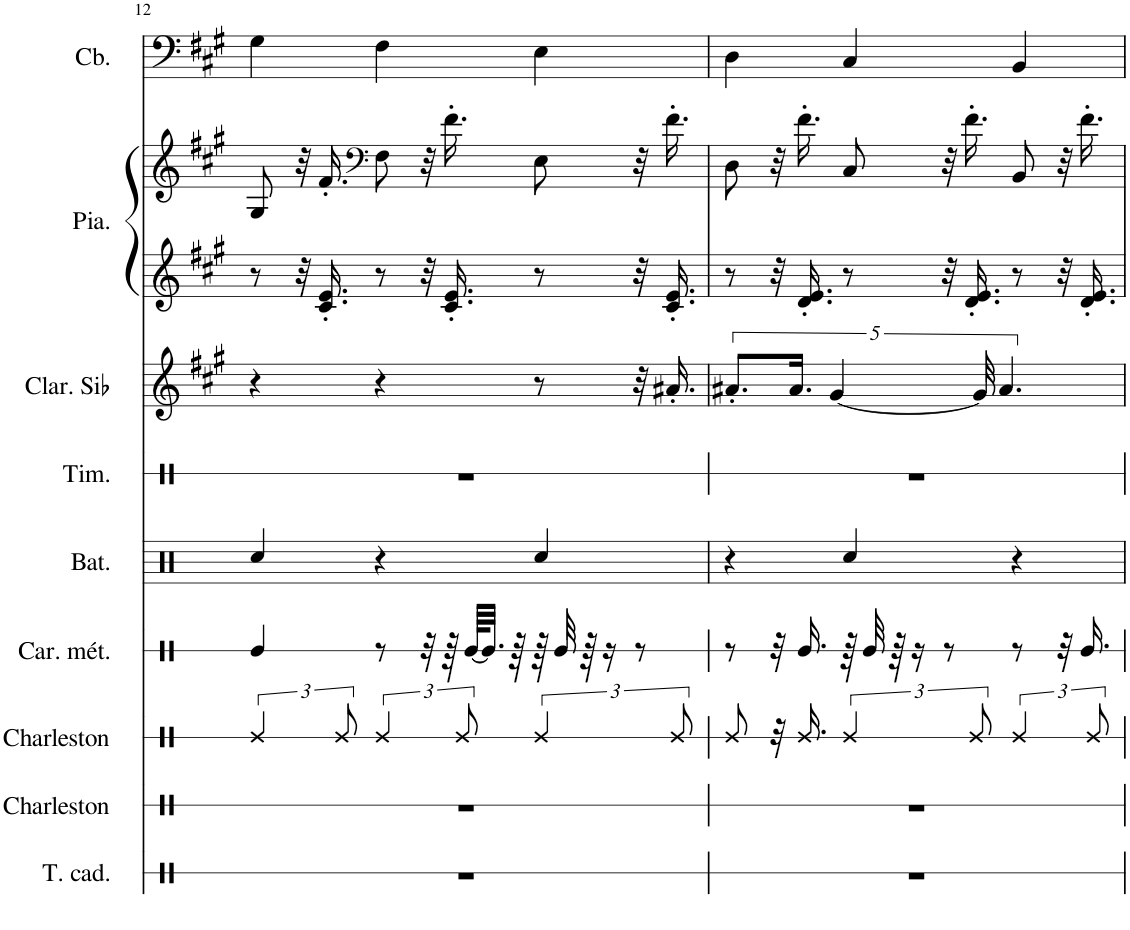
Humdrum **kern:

**kern	**kern	**kern	**kern	**kern	**kern	**kern	**kern	**kern	**kern
*part9	*part8	*part7	*part6	*part5	*part4	*part3	*part2	*part2	*part1
*staff10	*staff9	*staff8	*staff7	*staff6	*staff5	*staff4	*staff3	*staff2	*staff1
*I"Tambour sur cadre, TOMS	*I"Charleston, OPEN HIHAT	*I"Charleston, CLOSED H.H	*I"Carillon en métal, PERCUSSION	*I"Batterie, SNARE DRUM	*I"Timbre, BASS DRUM	*I"Clarinette en Sib	*I"Piano, A.PIANO 1	*	*I"Contrebasse, ACOU BASS
*I'T. cad.	*I'Charleston	*I'Charleston	*I'Car. mét.	*I'Bat.	*I'Tim.	*I'Clar. Sib	*I'Pia.	*	*I'Cb.
!!LO:PB:g=z
*clefX	*clefX	*clefX	*clefX	*clefX	*clefX	*clefG2	*clefG2	*clefG2	*clefF4
*	*	*	*	*	*	*Trd1c2	*	*	*Trd7c12
*k[]	*k[]	*k[]	*k[]	*k[]	*k[]	*k[f#c#g#]	*k[f#c#g#]	*k[f#c#g#]	*k[f#c#g#]
*M3/4	*M3/4	*M3/4	*M3/4	*M3/4	*M3/4	*M3/4	*M3/4	*M3/4	*M3/4
=12	=12	=12	=12	=12	=12	=12	=12	=12	=12
2.r	2.r	6Re/	4Re/	4Rcc/	2.r	4r	8r	8G#/	4G#\
.	.	.	.	.	.	.	32r	32r	.
.	.	.	.	.	.	.	16.c#/' 16.e/'	16.f#'/	.
.	.	12Re/	.	.	.	.	.	.	.
*	*	*	*	*	*	*	*	*clefF4	*
.	.	6Re/	8r	4r	.	4r	8r	8F#\	4F#\
.	.	.	32r	.	.	.	32r	32r	.
.	.	.	64r	.	.	.	16.c#/' 16.e/'	16.f#'\	.
.	.	12Re/	.	.	.	.	.	.	.
.	.	.	[64Re/KLLL	.	.	.	.	.	.
.	.	.	32.Re/JJJ]	.	.	.	.	.	.
.	.	.	64r	.	.	.	.	.	.
.	.	6Re/	64r	4Rcc/	.	8r	8r	8E\	4E\
.	.	.	32Re/	.	.	.	.	.	.
.	.	.	64r	.	.	.	.	.	.
.	.	.	16r	.	.	.	.	.	.
.	.	.	8r	.	.	32r	32r	32r	.
.	.	.	.	.	.	16.a#X'/	16.c#/' 16.e/'	16.f#'\	.
.	.	12Re/	.	.	.	.	.	.	.
=13	=13	=13	=13	=13	=13	=13	=13	=13	=13
2.r	2.r	8Re/	8r	4r	2.r	10.a#X'/L	8r	8D\	4D\
.	.	32r	32r	.	.	.	32r	32r	.
.	.	.	.	.	.	20.a#/Jk	.	.	.
.	.	16.Re/	16.Re/	.	.	.	16.d/' 16.e/'	16.f#'\	.
.	.	.	.	.	.	[5g#/	.	.	.
.	.	6Re/	64r	4Rcc/	.	.	8r	8C#/	4C#/
.	.	.	32Re/	.	.	.	.	.	.
.	.	.	64r	.	.	.	.	.	.
.	.	.	16r	.	.	.	.	.	.
.	.	.	8r	.	.	.	32r	32r	.
.	.	.	.	.	.	.	16.d/' 16.e/'	16.f#'\	.
.	.	12Re/	.	.	.	.	.	.	.
.	.	.	.	.	.	40g#/]	.	.	.
.	.	.	.	.	.	5.a#/	.	.	.
.	.	6Re/	8r	4r	.	.	8r	8BB/	4BB/
.	.	.	32r	.	.	.	32r	32r	.
.	.	.	16.Re/	.	.	.	16.d/' 16.e/'	16.f#'\	.
.	.	12Re/	.	.	.	.	.	.	.
=	=	=	=	=	=	=	=	=	=
*-	*-	*-	*-	*-	*-	*-	*-	*-	*-
